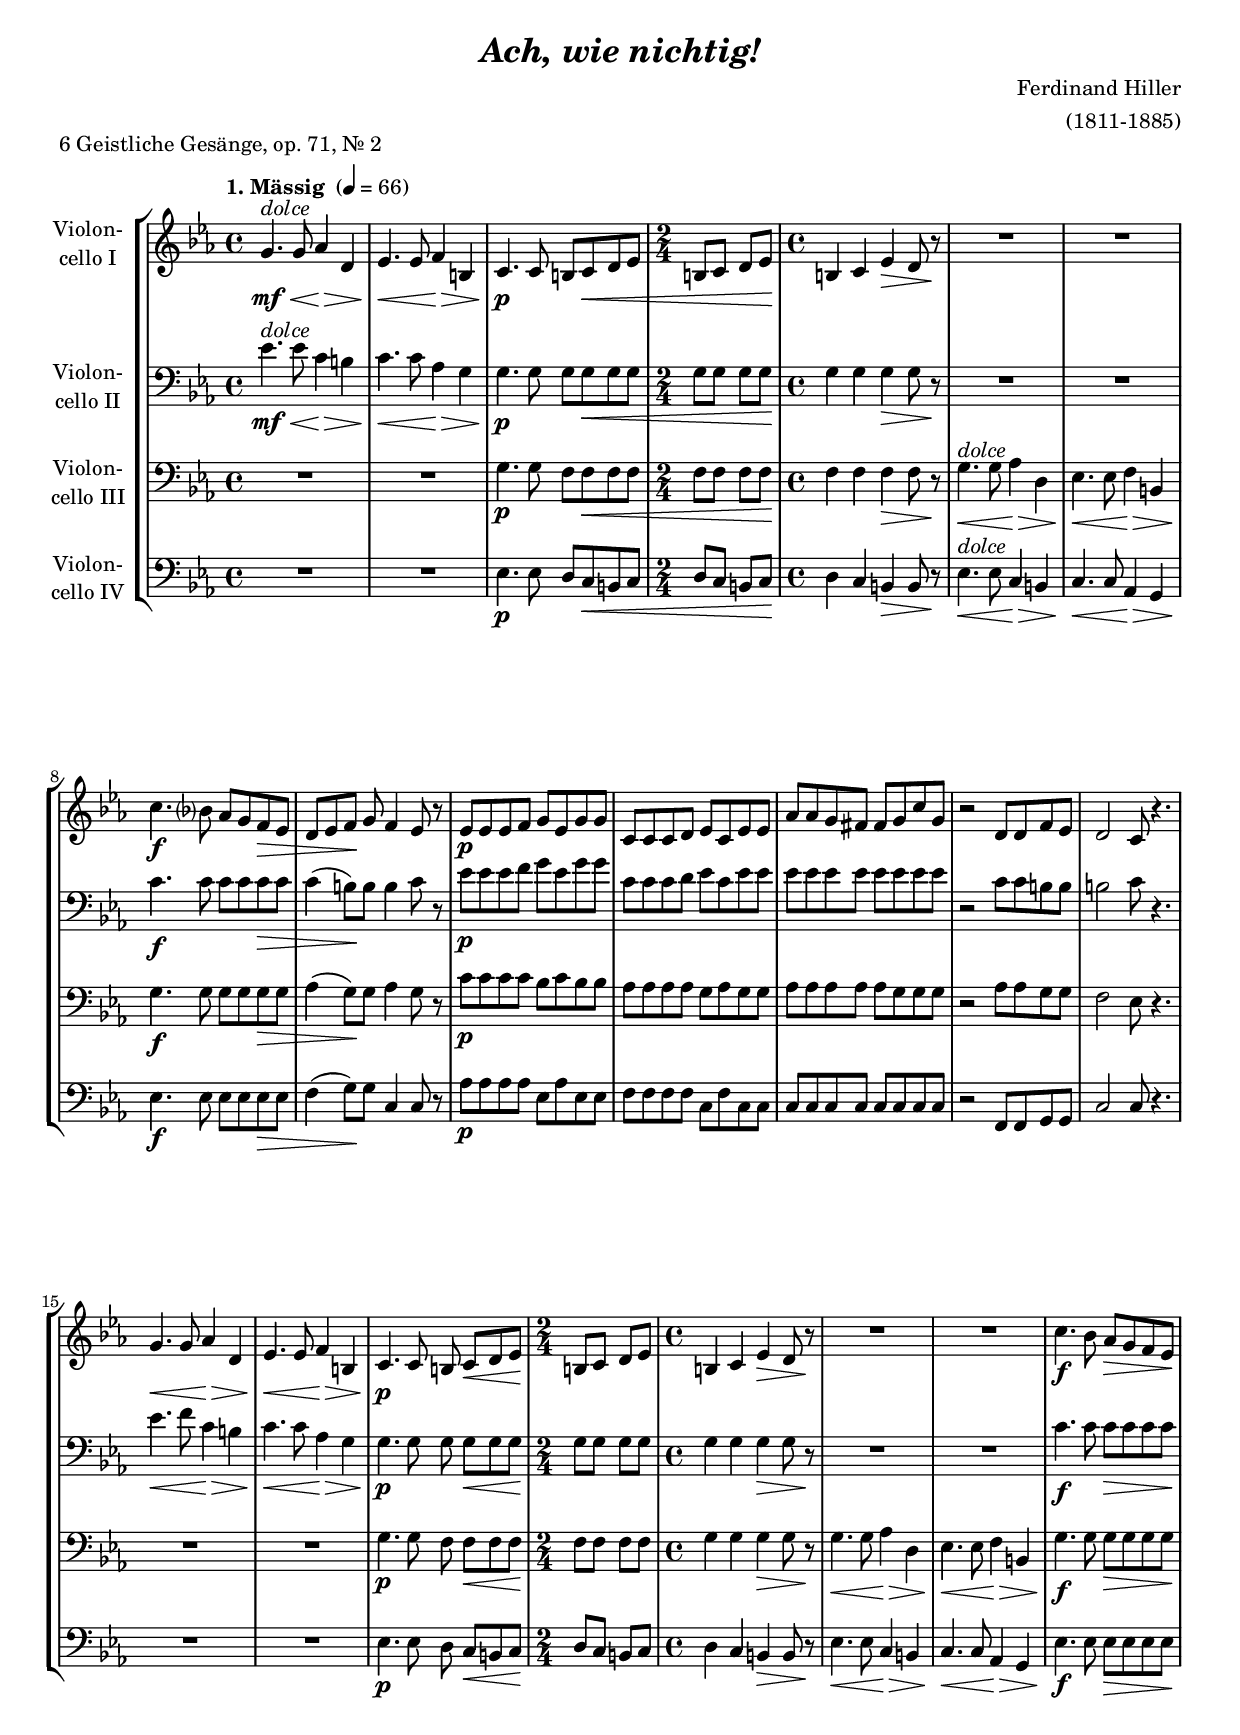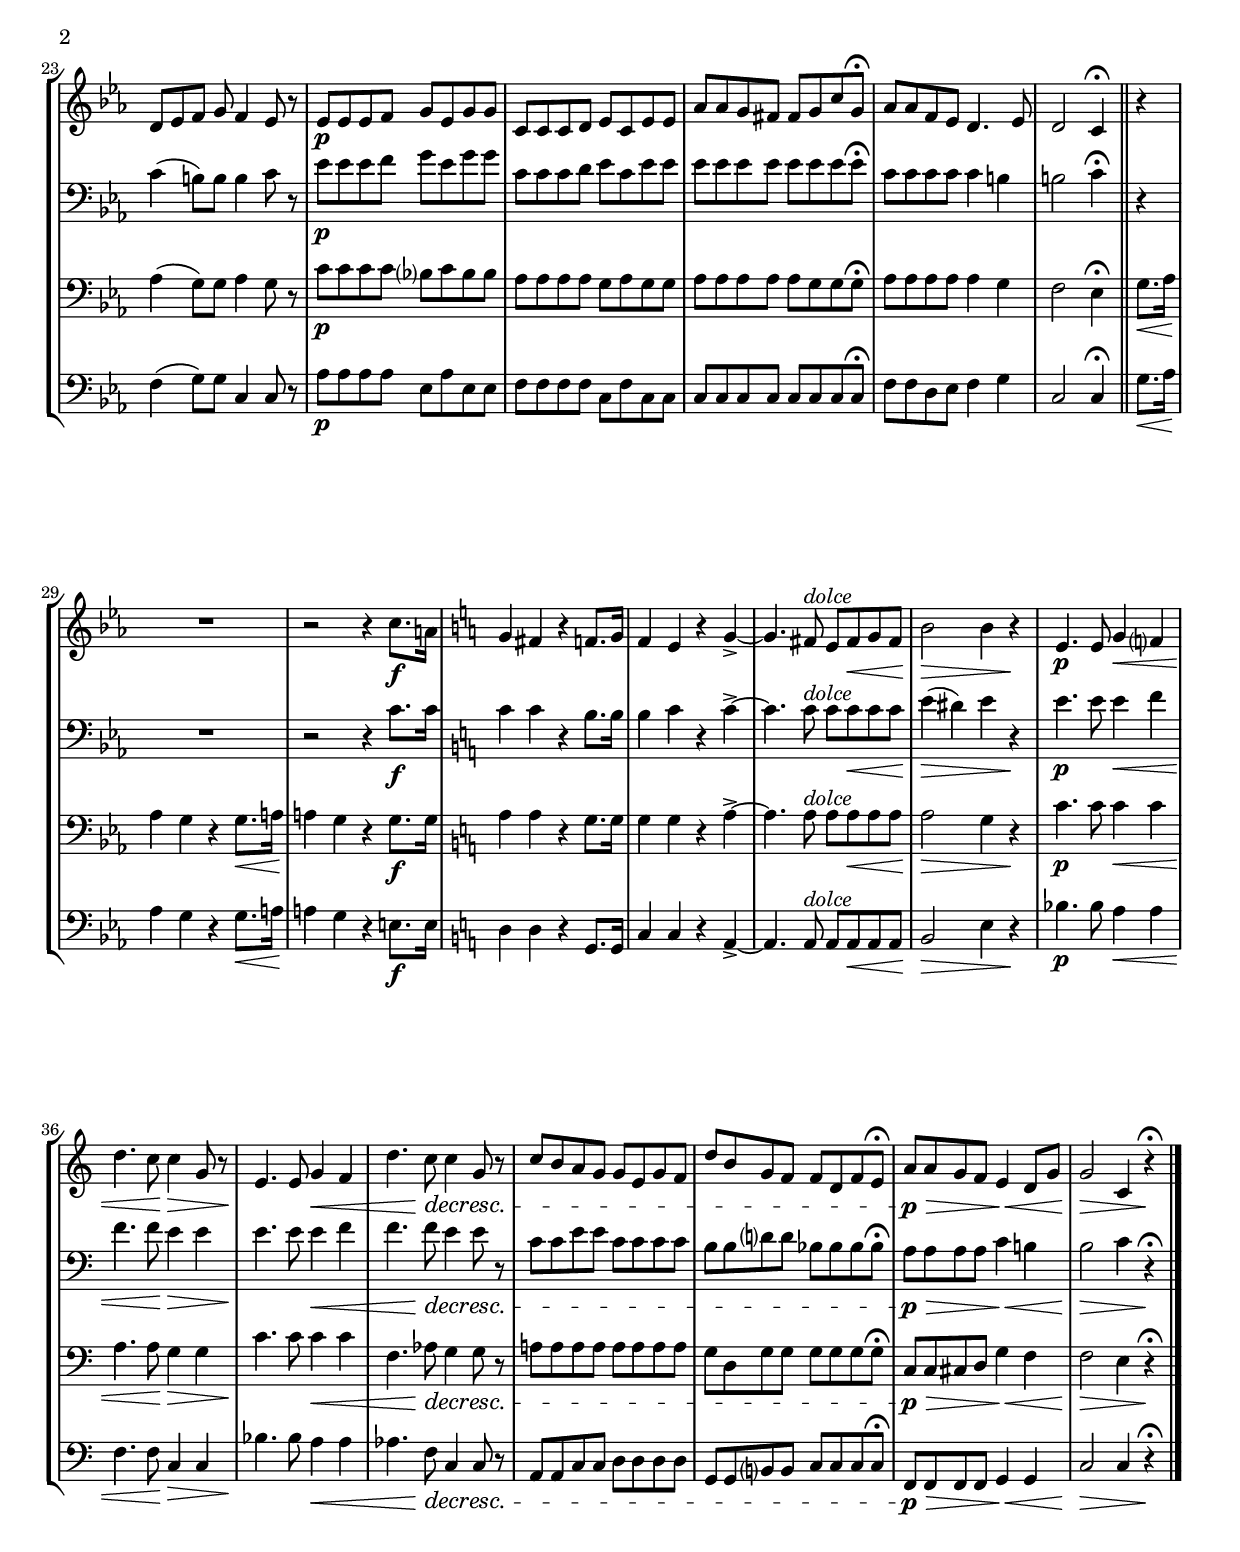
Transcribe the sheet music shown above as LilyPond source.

\version "2.18.2"
\include "deutsch.ly"
  
#(set-global-staff-size 18.325)

\header {
  title     = \markup \bold \italic "Ach, wie nichtig!"
  composer  = "Ferdinand Hiller"
  arranger  = "(1811-1885)"
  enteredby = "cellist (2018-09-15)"
  piece     = "6 Geistliche Gesänge, op. 71, Nr. 2"
}

voiceconsts = {
  \key g \major
  \time 4/4
  \clef "bass"
%  \numericTimeSignature
  \compressFullBarRests
  % Set default beaming for all staves
% \set Timing.beamExceptions = #'()
% \set Timing.baseMoment     = #(ly:make-moment 1 4)
% \set Timing.beatStructure  = #'(1 1 1)
}

micl = "clarinet"
mifl = "flute"
miob = "oboe"
mifh = "french horn"
misx = "tenor sax"
mist = "string ensemble 1"
miba = "cello"

introa = {           \tempo "1. Mässig "    4=66 }
introb = { \bar "||" \tempo "2. Langsamer " 4=76 \key f \major \time 3/4 }
introc = { \bar "||" \tempo "3. Tempo I° "  4=88 \key c \major \time 4/4 }

dolc = \markup \italic "dolce"
piuf = \markup { \italic "più " \dynamic f }

va = \relative c'' {
  \voiceconsts
  \clef "treble"
  
  \introa
  h4.^\dolc\mf\< h8 c4\!\> fis,
  g4.\!\< g8 a4\!\> dis,
  e4.\!\p e8 dis e\< fis g \time 2/4

  dis e fis g\! \time 4/4
  dis4 e g\> fis8 r\!

  R1*2
  e'4.\f d?8 c h a\> g
  fis[ g a]\! h a4 g8 r

  g\p g g a h g h h
  e, e e fis g e g g

  c c h ais ais h e h
  r2 fis8 fis a g
  fis2 e8 r4.

  h'4.\< h8 c4\!\> fis,
  g4.\!\< g8 a4\!\> dis,
  e4.\!\p e8 dis e[\< fis g] \time 2/4

  dis\! e fis g \time 4/4
  dis4 e g\> fis8 r\!
  
  R1*2
  e'4.\f d8 c[\> h a g]
  fis[\! g a] h a4 g8 r

  g\p g g a h g h h
  e, e e fis g e g g

  c c h ais ais h e h\fermata
  c c a g fis4. g8

  fis2 e4\fermata \bar "||" r
  R1
  r2 r4 e'8.\f cis16 \key e \major

  h4 ais r a8. h16
  a4 gis r h~->
  h4. ais8^\dolc gis[ ais\< h ais]
  dis2\!\> dis4 r\!

  gis,4.\p gis8 h4\< a?
  fis'4. e8\! e4\> h8 r
  gis4.\! gis8 h4\< a
  fis'4. e8\!\decresc e4 h8 r

  e dis cis h h gis h a
  fis' dis h a a fis a gis\fermata

  cis\p\> cis h a gis4\!\< fis8 h
  h2\!\> e,4 r\!\fermata \bar "|."
}

vb = \relative c'' {
  \voiceconsts

  \introa
  g4.^\dolc\mf\< g8 e4\!\> dis
  e4.\!\< e8 c4\!\> h
  h4.\!\p h8 h h\< h h \time 2/4

  h h h h \time 4/4
  h4\! h h\> h8 r\!

  R1*2
  e4.\f e8 e e e\> e
  e4( dis8)\! dis dis4 e8 r

  g\p g g a h g h h
  e, e e fis g e g g

  g g g g g g g g
  r2 e8 e dis dis
  dis2 e8 r4.

  g4.\< a8 e4\!\> dis
  e4.\!\< e8 c4\!\> h
  h4.\!\p h8 h h[\< h h] \time 2/4

  h\! h h h \time 4/4
  h4 h h\> h8 r\!

  R1*2
  e4.\f e8 e[\> e e e]
  e4(\! dis8) dis dis4 e8 r

  g\p g g a h g h h
  e, e e fis g e g g

  g g g g g g g g\fermata
  e e e e e4 dis

  dis2 e4\fermata \bar "||" r
  R1
  r2 r4 e8.\f e16 \key e \major

  e4 e r dis8. dis16
  dis4 e r e~->
  e4. e8^\dolc e[ e\< e e]
  gis4(\!\> fisis) gis r\!

  gis4.\p gis8 gis4\< a
  a4. a8\! gis4\> gis
  gis4.\! gis8 gis4\< a
  a4. a8\!\decresc gis4 gis8 r

  e e gis gis e e e e
  dis dis fis? fis d d d d\fermata

  cis\p\> cis cis cis e4\!\< dis!
  dis2\!\> e4 r\!\fermata \bar "|."
}

vc = \relative c' {
  \voiceconsts

  \introa
  R1*2
  h4.\p h8 a a\< a a \time 2/4

  a a a a \time 4/4
  a4\! a a\> a8 r\!
  h4.^\dolc\< h8 c4\!\> fis,

  g4.\!\< g8 a4\!\> dis,
  h'4.\!\f h8 h h h\> h
  c4( h8)\! h c4 h8 r

  e\p e e e d e d d
  c c c c h c h h

  c c c c c h h h
  r2 c8 c h h
  a2 g8 r4.

  R1*2
  h4.\p h8 a a[\< a a] \time 2/4

  a\! a a a \time 4/4
  h4 h h\> h8 r\!
  h4.\< h8 c4\!\> fis,

  g4.\!\< g8 a4\!\> dis,
  h'4.\!\f h8 h[\> h h h]
  c4(\! h8) h c4 h8 r

  e\p e e e d? e d d
  c c c c h c h h

  c c c c c h h h\fermata
  c c c c c4 h

  a2 g4\fermata \bar "||" h8.\< c16
  c4\! h r h8.\< cis16
  cis4\! h r h8.\f h16 \key e \major

  cis4 cis r h8. h16
  h4 h r cis~->
  cis4. cis8^\dolc cis[ cis\< cis cis]
  cis2\!\> h4 r\!

  e4.\p e8 e4\< e
  cis4. cis8\! h4\> h
  e4.\! e8 e4\< e
  a,4. c8\!\decresc h4 h8 r

  cis! cis cis cis cis cis cis cis
  h fis h h h h h h^\fermata

  e,\p\> e eis fis h4\!\< a
  a2\!\> gis4 r\!\fermata \bar "|."
}

vd = \relative c' {
  \voiceconsts
  
  \introa
  R1*2
  g4.\p g8 fis e\< dis e \time 2/4

  fis e dis e \time 4/4
  fis4\! e dis\> dis8 r\!
  g4.^\dolc\< g8 e4\!\> dis

  e4.\!\< e8 c4\!\> h
  g'4.\!\f g8 g g g\> g
  a4( h8)\! h e,4 e8 r

  c'\p c c c g c g g
  a a a a e a e e

  e e e e e e e e
  r2 a,8 a h h
  e2 e8 r4.

  R1*2
  g4.\p g8 fis e[\< dis e] \time 2/4

  fis\! e dis e \time 4/4
  fis4 e dis\> dis8 r\!
  g4.\< g8 e4\!\> dis

  e4.\!\< e8 c4\!\> h
  g'4.\!\f g8 g[\> g g g]
  a4(\! h8) h e,4 e8 r

  c'\p c c c g c g g
  a a a a e a e e

  e e e e e e e e\fermata
  a a fis g a4 h

  e,2 e4\fermata \bar "||" h'8.\< c16
  c4\! h r h8.\< cis16
  cis4\! h r gis8.\f gis16 \key e \major

  fis4 fis r h,8. h16
  e4 e r cis~->
  cis4. cis8^\dolc cis[ cis\< cis cis]
  dis2\!\> gis4 r\!

  d'4.\p d8 cis4\< cis
  a4. a8\! e4\> e
  d'4.\! d8 cis4\< cis
  c4. a8\!\decresc e4 e8 r

  cis cis e e fis fis fis fis
  h, h dis? dis e e e e\fermata

  a,\p\> a a a h4\!\< h
  e2\!\> e4 r\!\fermata \bar "|."
}


music = \new StaffGroup <<
      \new Staff {
	\set Staff.midiInstrument = \miba
	\set Staff.instrumentName = \markup \center-column { "Violon-" "cello I" }
	\transpose g es { \va }
      }

      \new Staff {
	\set Staff.midiInstrument = \miba
	\set Staff.instrumentName = \markup \center-column { "Violon-" "cello II" }
	\transpose g es { \vb }
      }

      \new Staff {
	\set Staff.midiInstrument = \miba
	\set Staff.instrumentName = \markup \center-column { "Violon-" "cello III" }
	\transpose g es { \vc }
      }

      \new Staff {
	\set Staff.midiInstrument = \miba
	\set Staff.instrumentName = \markup \center-column { "Violon-" "cello IV" }
	\transpose g es { \vd }
      }
>>

\book {
  \score {
    \music
    \layout {}
  }

  \score {
    \unfoldRepeats \music

    \midi {
      \context {
        \Score
      }
    }
  }
}
